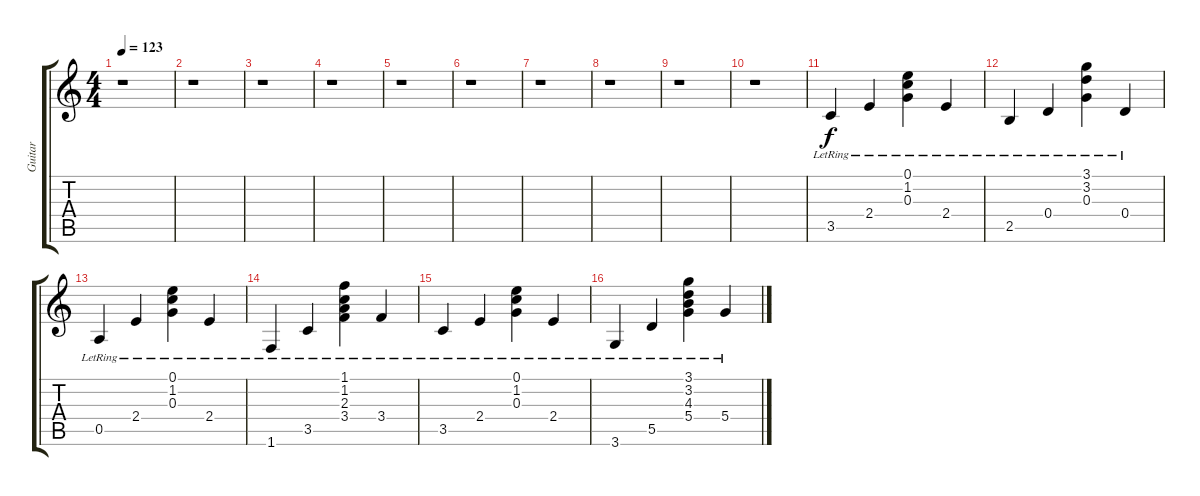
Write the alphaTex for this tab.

\track ("Guitar" "Guitar") {instrument acousticguitarsteel}
\staff {score tabs}
\tuning (E4 B3 G3 D3 A2 E2) {hide}
\ts (4 4)
\tempo 123
\clef g2
\ks c
r.1{dy f} |
r.1 |
r.1 |
r.1 |
r.1 |
r.1 |
r.1 |
r.1 |
r.1 |
r.1 |
3.5{lr}.4 2.4{lr}.4 (0.1{lr} 1.2{lr} 0.3{lr}).4 2.4{lr}.4 |
2.5{lr}.4 0.4{lr}.4 (3.1{lr} 3.2{lr} 0.3{lr}).4 0.4{lr}.4 |
0.5{lr}.4 2.4{lr}.4 (0.1{lr} 1.2{lr} 0.3{lr}).4 2.4{lr}.4 |
1.6{lr}.4 3.5{lr}.4 (1.1{lr} 1.2{lr} 2.3{lr} 3.4{lr}).4 3.4{lr}.4 |
3.5{lr}.4 2.4{lr}.4 (0.1{lr} 1.2{lr} 0.3{lr}).4 2.4{lr}.4 |
3.6{lr}.4 5.5{lr}.4 (3.1{lr} 3.2{lr} 4.3{lr} 5.4{lr}).4 5.4{lr}.4
